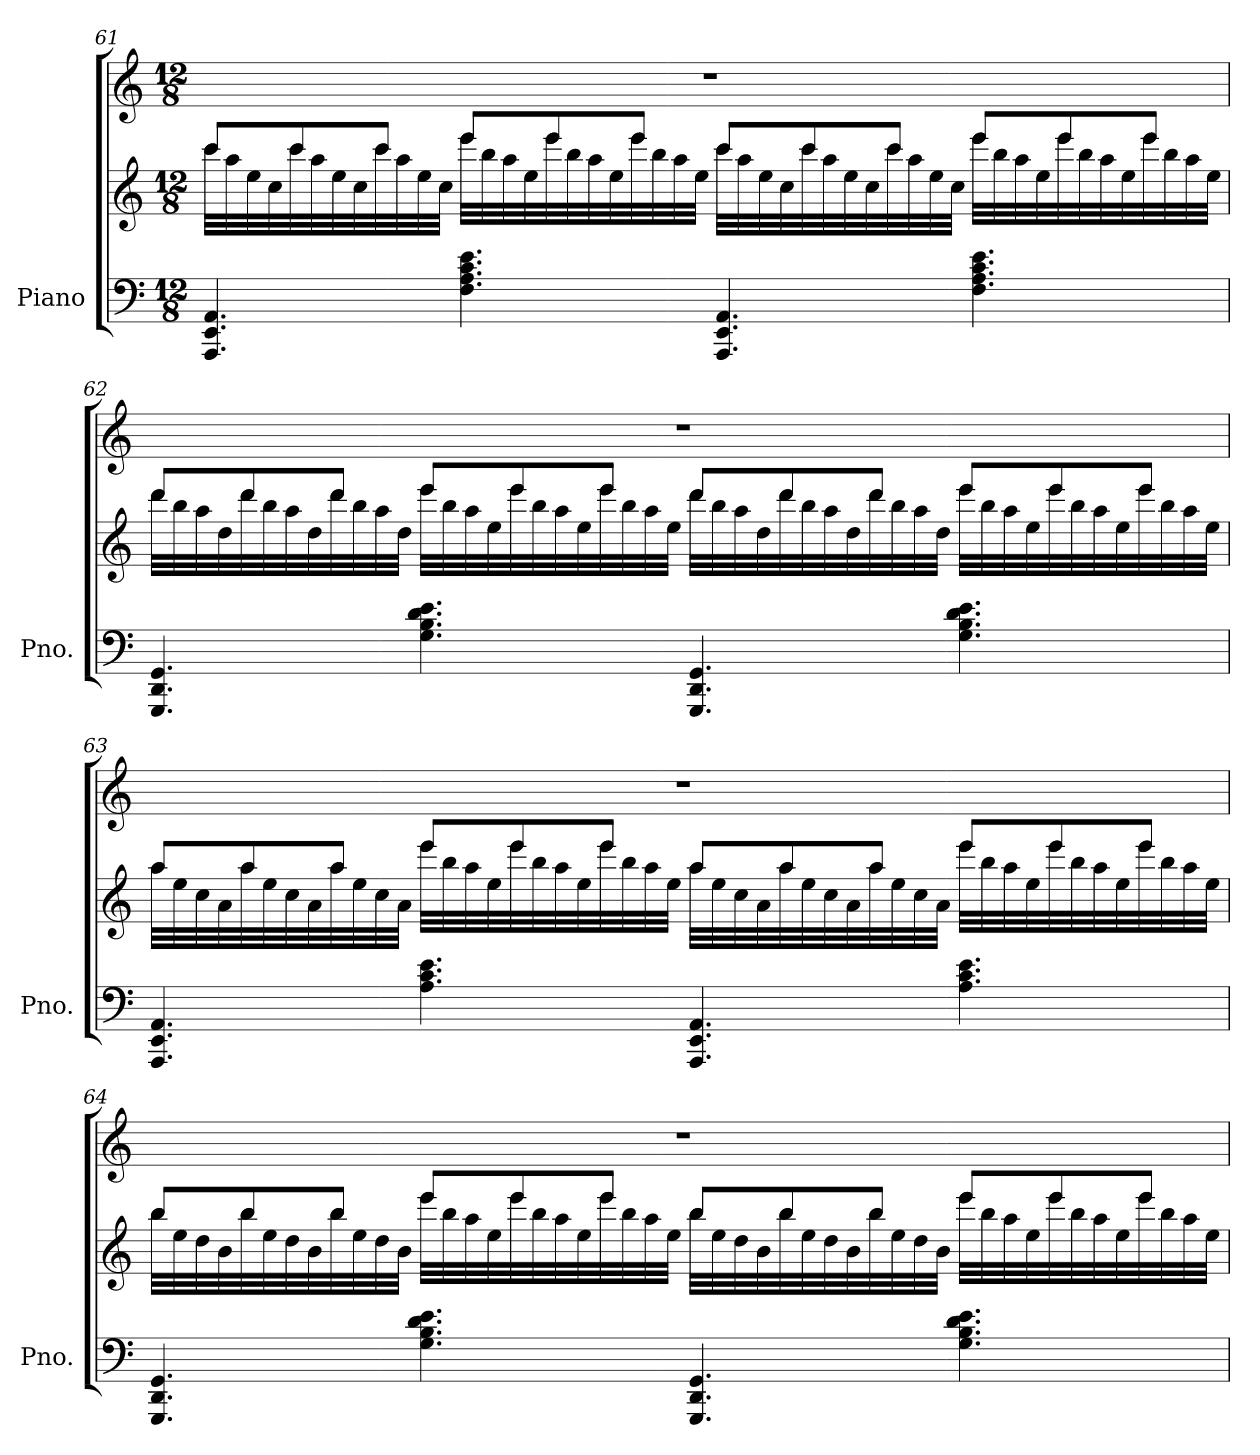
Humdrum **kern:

**kern	**kern	**kern
*part1	*part1	*part1
*staff3	*staff2	*staff1
*I"Piano	*	*
*I'Pno.	*	*
!!LO:LB:g=z
*clefF4	*clefG2	*clefG2
*k[]	*k[]	*k[]
*M12/8	*M12/8	*M12/8
=61	=61	=61
*	*^	*
4.AAA/ 4.EE/ 4.AA/	32ccc\LLL	8ccc/L	1.r
.	32aa\	.	.
.	32ee\	.	.
.	32cc\	.	.
.	32ccc\	8ccc/	.
.	32aa\	.	.
.	32ee\	.	.
.	32cc\	.	.
.	32ccc\	8ccc/J	.
.	32aa\	.	.
.	32ee\	.	.
.	32cc\JJJ	.	.
4.F\ 4.A\ 4.c\ 4.e\	32eee\LLL	8eee/L	.
.	32bb\	.	.
.	32aa\	.	.
.	32ee\	.	.
.	32eee\	8eee/	.
.	32bb\	.	.
.	32aa\	.	.
.	32ee\	.	.
.	32eee\	8eee/J	.
.	32bb\	.	.
.	32aa\	.	.
.	32ee\JJJ	.	.
4.AAA/ 4.EE/ 4.AA/	32ccc\LLL	8ccc/L	.
.	32aa\	.	.
.	32ee\	.	.
.	32cc\	.	.
.	32ccc\	8ccc/	.
.	32aa\	.	.
.	32ee\	.	.
.	32cc\	.	.
.	32ccc\	8ccc/J	.
.	32aa\	.	.
.	32ee\	.	.
.	32cc\JJJ	.	.
4.F\ 4.A\ 4.c\ 4.e\	32eee\LLL	8eee/L	.
.	32bb\	.	.
.	32aa\	.	.
.	32ee\	.	.
.	32eee\	8eee/	.
.	32bb\	.	.
.	32aa\	.	.
.	32ee\	.	.
.	32eee\	8eee/J	.
.	32bb\	.	.
.	32aa\	.	.
.	32ee\JJJ	.	.
!!LO:PB:g=z
=62	=62	=62	=62
4.GGG/ 4.DD/ 4.GG/	32ddd\LLL	8ddd/L	1.r
.	32bb\	.	.
.	32aa\	.	.
.	32dd\	.	.
.	32ddd\	8ddd/	.
.	32bb\	.	.
.	32aa\	.	.
.	32dd\	.	.
.	32ddd\	8ddd/J	.
.	32bb\	.	.
.	32aa\	.	.
.	32dd\JJJ	.	.
4.G\ 4.B\ 4.d\ 4.e\	32eee\LLL	8eee/L	.
.	32bb\	.	.
.	32aa\	.	.
.	32ee\	.	.
.	32eee\	8eee/	.
.	32bb\	.	.
.	32aa\	.	.
.	32ee\	.	.
.	32eee\	8eee/J	.
.	32bb\	.	.
.	32aa\	.	.
.	32ee\JJJ	.	.
4.GGG/ 4.DD/ 4.GG/	32ddd\LLL	8ddd/L	.
.	32bb\	.	.
.	32aa\	.	.
.	32dd\	.	.
.	32ddd\	8ddd/	.
.	32bb\	.	.
.	32aa\	.	.
.	32dd\	.	.
.	32ddd\	8ddd/J	.
.	32bb\	.	.
.	32aa\	.	.
.	32dd\JJJ	.	.
4.G\ 4.B\ 4.d\ 4.e\	32eee\LLL	8eee/L	.
.	32bb\	.	.
.	32aa\	.	.
.	32ee\	.	.
.	32eee\	8eee/	.
.	32bb\	.	.
.	32aa\	.	.
.	32ee\	.	.
.	32eee\	8eee/J	.
.	32bb\	.	.
.	32aa\	.	.
.	32ee\JJJ	.	.
!!LO:LB:g=z
=63	=63	=63	=63
4.AAA/ 4.EE/ 4.AA/	32aa\LLL	8aa/L	1.r
.	32ee\	.	.
.	32cc\	.	.
.	32a\	.	.
.	32aa\	8aa/	.
.	32ee\	.	.
.	32cc\	.	.
.	32a\	.	.
.	32aa\	8aa/J	.
.	32ee\	.	.
.	32cc\	.	.
.	32a\JJJ	.	.
4.A\ 4.c\ 4.e\	32eee\LLL	8eee/L	.
.	32bb\	.	.
.	32aa\	.	.
.	32ee\	.	.
.	32eee\	8eee/	.
.	32bb\	.	.
.	32aa\	.	.
.	32ee\	.	.
.	32eee\	8eee/J	.
.	32bb\	.	.
.	32aa\	.	.
.	32ee\JJJ	.	.
4.AAA/ 4.EE/ 4.AA/	32aa\LLL	8aa/L	.
.	32ee\	.	.
.	32cc\	.	.
.	32a\	.	.
.	32aa\	8aa/	.
.	32ee\	.	.
.	32cc\	.	.
.	32a\	.	.
.	32aa\	8aa/J	.
.	32ee\	.	.
.	32cc\	.	.
.	32a\JJJ	.	.
4.A\ 4.c\ 4.e\	32eee\LLL	8eee/L	.
.	32bb\	.	.
.	32aa\	.	.
.	32ee\	.	.
.	32eee\	8eee/	.
.	32bb\	.	.
.	32aa\	.	.
.	32ee\	.	.
.	32eee\	8eee/J	.
.	32bb\	.	.
.	32aa\	.	.
.	32ee\JJJ	.	.
!!LO:LB:g=z
=64	=64	=64	=64
4.GGG/ 4.DD/ 4.GG/	32bb\LLL	8bb/L	1.r
.	32ee\	.	.
.	32dd\	.	.
.	32b\	.	.
.	32bb\	8bb/	.
.	32ee\	.	.
.	32dd\	.	.
.	32b\	.	.
.	32bb\	8bb/J	.
.	32ee\	.	.
.	32dd\	.	.
.	32b\JJJ	.	.
4.G\ 4.B\ 4.d\ 4.e\	32eee\LLL	8eee/L	.
.	32bb\	.	.
.	32aa\	.	.
.	32ee\	.	.
.	32eee\	8eee/	.
.	32bb\	.	.
.	32aa\	.	.
.	32ee\	.	.
.	32eee\	8eee/J	.
.	32bb\	.	.
.	32aa\	.	.
.	32ee\JJJ	.	.
4.GGG/ 4.DD/ 4.GG/	32bb\LLL	8bb/L	.
.	32ee\	.	.
.	32dd\	.	.
.	32b\	.	.
.	32bb\	8bb/	.
.	32ee\	.	.
.	32dd\	.	.
.	32b\	.	.
.	32bb\	8bb/J	.
.	32ee\	.	.
.	32dd\	.	.
.	32b\JJJ	.	.
4.G\ 4.B\ 4.d\ 4.e\	32eee\LLL	8eee/L	.
.	32bb\	.	.
.	32aa\	.	.
.	32ee\	.	.
.	32eee\	8eee/	.
.	32bb\	.	.
.	32aa\	.	.
.	32ee\	.	.
.	32eee\	8eee/J	.
.	32bb\	.	.
.	32aa\	.	.
.	32ee\JJJ	.	.
*	*v	*v	*
=	=	=
*-	*-	*-
